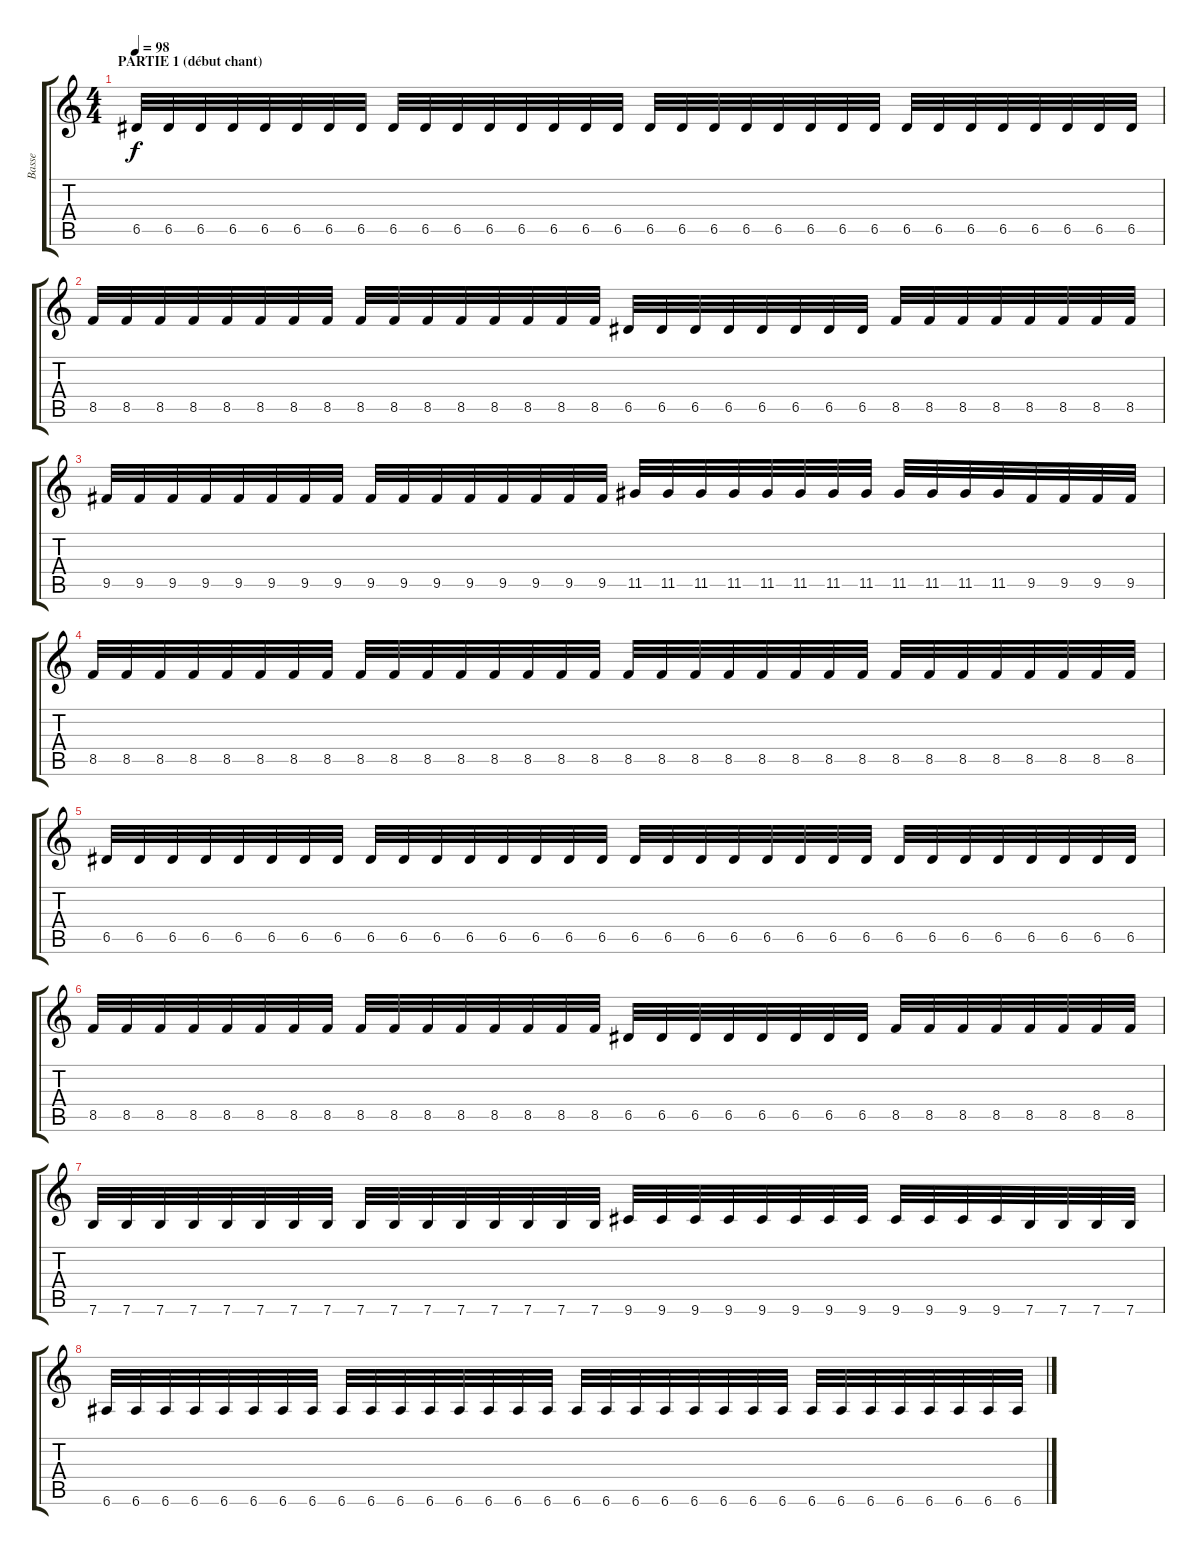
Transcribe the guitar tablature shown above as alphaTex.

\track ("Basse" "Basse") {instrument electricbasspick}
\staff {score tabs}
\tuning (E4 B3 G3 D3 A2 E2) {hide}
\ts (4 4)
\section ("" "PARTIE 1 (début chant)")
\tempo 98
\clef g2
\ks c
6.5.32{dy f} 6.5.32 6.5.32 6.5.32 6.5.32 6.5.32 6.5.32 6.5.32 6.5.32 6.5.32 6.5.32 6.5.32 6.5.32 6.5.32 6.5.32 6.5.32 6.5.32 6.5.32 6.5.32 6.5.32 6.5.32 6.5.32 6.5.32 6.5.32 6.5.32 6.5.32 6.5.32 6.5.32 6.5.32 6.5.32 6.5.32 6.5.32 |
8.5.32 8.5.32 8.5.32 8.5.32 8.5.32 8.5.32 8.5.32 8.5.32 8.5.32 8.5.32 8.5.32 8.5.32 8.5.32 8.5.32 8.5.32 8.5.32 6.5.32 6.5.32 6.5.32 6.5.32 6.5.32 6.5.32 6.5.32 6.5.32 8.5.32 8.5.32 8.5.32 8.5.32 8.5.32 8.5.32 8.5.32 8.5.32 |
9.5.32 9.5.32 9.5.32 9.5.32 9.5.32 9.5.32 9.5.32 9.5.32 9.5.32 9.5.32 9.5.32 9.5.32 9.5.32 9.5.32 9.5.32 9.5.32 11.5.32 11.5.32 11.5.32 11.5.32 11.5.32 11.5.32 11.5.32 11.5.32 11.5.32 11.5.32 11.5.32 11.5.32 9.5.32 9.5.32 9.5.32 9.5.32 |
8.5.32 8.5.32 8.5.32 8.5.32 8.5.32 8.5.32 8.5.32 8.5.32 8.5.32 8.5.32 8.5.32 8.5.32 8.5.32 8.5.32 8.5.32 8.5.32 8.5.32 8.5.32 8.5.32 8.5.32 8.5.32 8.5.32 8.5.32 8.5.32 8.5.32 8.5.32 8.5.32 8.5.32 8.5.32 8.5.32 8.5.32 8.5.32 |
6.5.32 6.5.32 6.5.32 6.5.32 6.5.32 6.5.32 6.5.32 6.5.32 6.5.32 6.5.32 6.5.32 6.5.32 6.5.32 6.5.32 6.5.32 6.5.32 6.5.32 6.5.32 6.5.32 6.5.32 6.5.32 6.5.32 6.5.32 6.5.32 6.5.32 6.5.32 6.5.32 6.5.32 6.5.32 6.5.32 6.5.32 6.5.32 |
8.5.32 8.5.32 8.5.32 8.5.32 8.5.32 8.5.32 8.5.32 8.5.32 8.5.32 8.5.32 8.5.32 8.5.32 8.5.32 8.5.32 8.5.32 8.5.32 6.5.32 6.5.32 6.5.32 6.5.32 6.5.32 6.5.32 6.5.32 6.5.32 8.5.32 8.5.32 8.5.32 8.5.32 8.5.32 8.5.32 8.5.32 8.5.32 |
7.6.32 7.6.32 7.6.32 7.6.32 7.6.32 7.6.32 7.6.32 7.6.32 7.6.32 7.6.32 7.6.32 7.6.32 7.6.32 7.6.32 7.6.32 7.6.32 9.6.32 9.6.32 9.6.32 9.6.32 9.6.32 9.6.32 9.6.32 9.6.32 9.6.32 9.6.32 9.6.32 9.6.32 7.6.32 7.6.32 7.6.32 7.6.32 |
6.6.32 6.6.32 6.6.32 6.6.32 6.6.32 6.6.32 6.6.32 6.6.32 6.6.32 6.6.32 6.6.32 6.6.32 6.6.32 6.6.32 6.6.32 6.6.32 6.6.32 6.6.32 6.6.32 6.6.32 6.6.32 6.6.32 6.6.32 6.6.32 6.6.32 6.6.32 6.6.32 6.6.32 6.6.32 6.6.32 6.6.32 6.6.32
